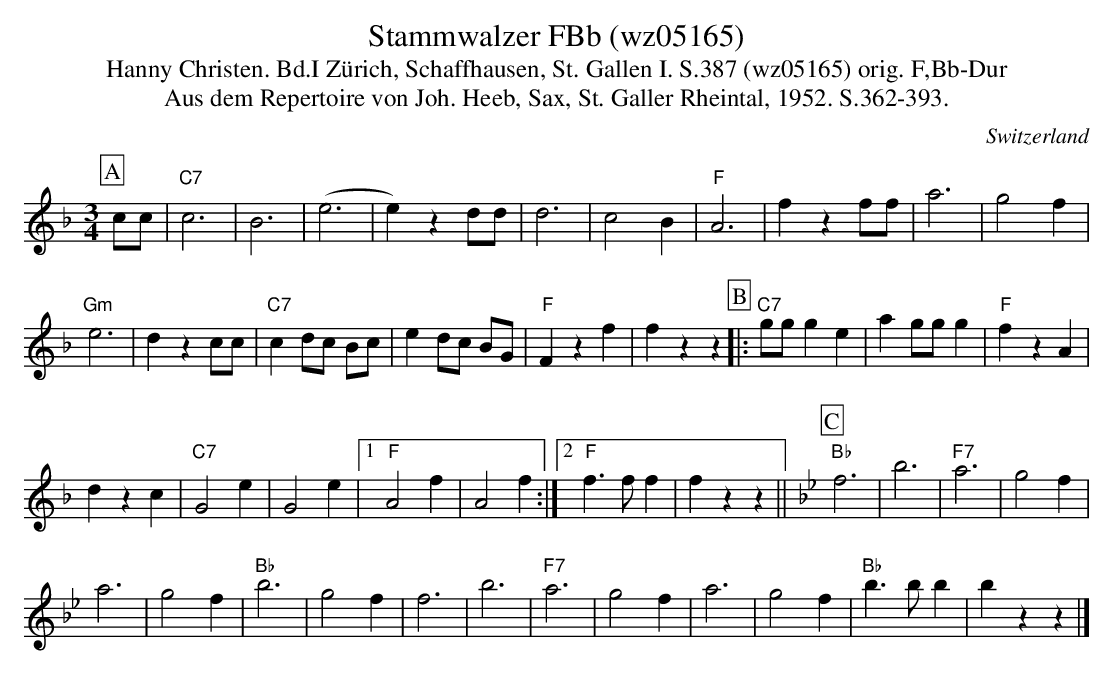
X:1
T: Stammwalzer FBb (wz05165)
T:Hanny Christen. Bd.I Zürich, Schaffhausen, St. Gallen I. S.387 (wz05165) orig. F,Bb-Dur
T: Aus dem Repertoire von Joh. Heeb, Sax, St. Galler Rheintal, 1952. S.362-393.
M:3/4
L:1/4
O:Switzerland
K:F major
[P:A] c/c/ | "C7"c3 | B3 | (e3 | e)zd/d/ | d3 | c2B | "F"A3 | fzf/f/ | a3 | g2f |
"Gm"e3 | dzc/c/ | "C7"c d/c/ B/c/ | e d/c/ B/G/ | "F"Fzf | fzz [P:B] |: "C7"g/g/ ge | ag/g/g | "F"fzA |
dzc | "C7"G2e | G2e |1 "F"A2f | A2f :|2 "F"f>ff | fzz || [K:Bb] [P:C] "Bb"f3 | b3 | "F7"a3 | g2f |
a3 | g2f | "Bb"b3 | g2f | f3 | b3 | "F7"a3 | g2f | a3 | g2f | "Bb"b>bb | bzz |]
